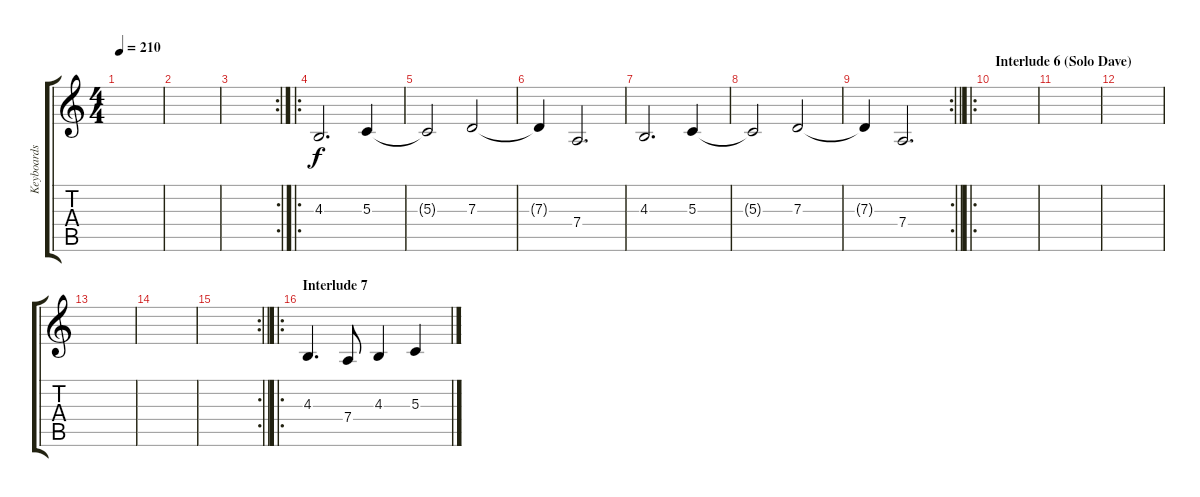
\track ("Keyboards" "Keyboards") {instrument stringensemble1}
\staff {score tabs}
\tuning (E4 B3 G3 D3 A2 E2) {hide}
\ts (4 4)
\tempo 210
\clef g2
\ks c
|
|
\rc 2
|
\ro
4.3.2{d} 5.3.4 |
5.3{t}.2 7.3.2 |
7.3{t}.4 7.4.2{d} |
4.3.2{d} 5.3.4 |
5.3{t}.2 7.3.2 |
\rc 2
\barLineRight lightlight
7.3{t}.4 7.4.2{d} |
\ro
\section ("" "Interlude 6 (Solo Dave)")
|
|
|
|
|
\rc 2
\barLineRight lightlight
|
\ro
\section ("" "Interlude 7")
4.3.4{d} 7.4.8 4.3.4 5.3.4
